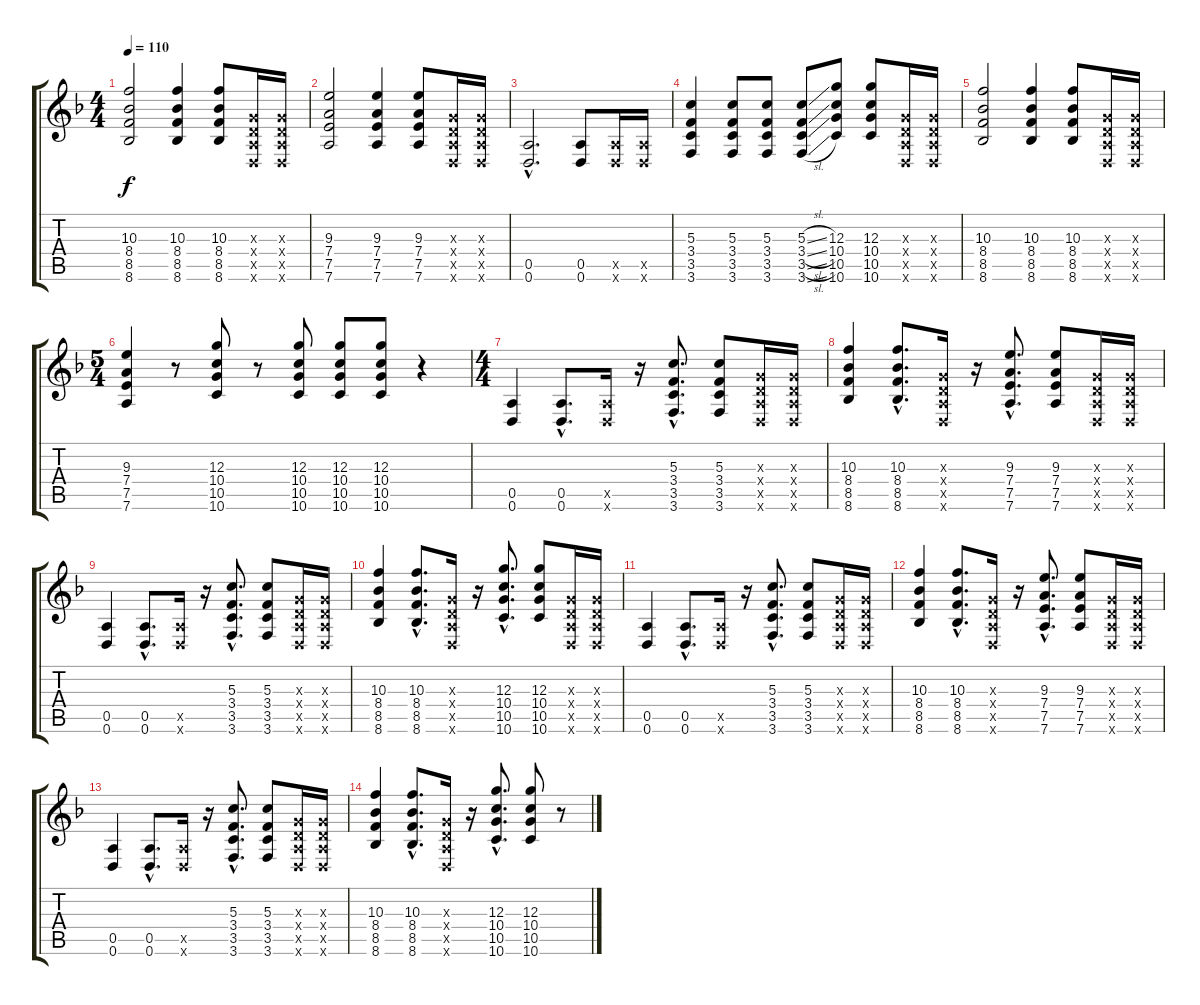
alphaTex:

\track "" {instrument distortionguitar}
\staff {score tabs}
\tuning (E4 B3 G3 D3 A2 D2) {hide}
\ts (4 4)
\tempo 110
\clef g2
\ks f
(10.3 8.4 8.5 8.6).2{dy f} (10.3 8.4 8.5 8.6).4 (10.3 8.4 8.5 8.6).8 (0.3{x} 0.4{x} 0.5{x} 0.6{x}).16 (0.3{x} 0.4{x} 0.5{x} 0.6{x}).16 |
(9.3 7.4 7.5 7.6).2 (9.3 7.4 7.5 7.6).4 (9.3 7.4 7.5 7.6).8 (0.3{x} 0.4{x} 0.5{x} 0.6{x}).16 (0.3{x} 0.4{x} 0.5{x} 0.6{x}).16 |
(0.5{hac} 0.6{hac}).2{d} (0.5 0.6).8 (0.5{x} 0.6{x}).16 (0.5{x} 0.6{x}).16 |
(5.3 3.4 3.5 3.6).4 (5.3 3.4 3.5 3.6).8 (5.3 3.4 3.5 3.6).8 (5.3{sl} 3.4{sl} 3.5{sl} 3.6{sl}).8 (12.3 10.4 10.5 10.6).8 (12.3 10.4 10.5 10.6).8 (0.3{x} 0.4{x} 0.5{x} 0.6{x}).16 (0.3{x} 0.4{x} 0.5{x} 0.6{x}).16 |
(10.3 8.4 8.5 8.6).2 (10.3 8.4 8.5 8.6).4 (10.3 8.4 8.5 8.6).8 (0.3{x} 0.4{x} 0.5{x} 0.6{x}).16 (0.3{x} 0.4{x} 0.5{x} 0.6{x}).16 |
\ts (5 4)
(9.3 7.4 7.5 7.6).4 r.8 (12.3 10.4 10.5 10.6).8 r.8 (12.3 10.4 10.5 10.6).8 (12.3 10.4 10.5 10.6).8 (12.3 10.4 10.5 10.6).8 r.4 |
\ts (4 4)
(0.5 0.6).4 (0.5{hac} 0.6{hac}).8{d} (0.5{x} 0.6{x}).16 r.16 (5.3{hac} 3.4{hac} 3.5{hac} 3.6{hac}).8{d} (5.3 3.4 3.5 3.6).8 (0.3{x} 0.4{x} 0.5{x} 0.6{x}).16 (0.3{x} 0.4{x} 0.5{x} 0.6{x}).16 |
(10.3 8.4 8.5 8.6).4 (10.3{hac} 8.4{hac} 8.5{hac} 8.6{hac}).8{d} (0.3{x} 0.4{x} 0.5{x} 0.6{x}).16 r.16 (9.3{hac} 7.4{hac} 7.5{hac} 7.6{hac}).8{d} (9.3 7.4 7.5 7.6).8 (0.3{x} 0.4{x} 0.5{x} 0.6{x}).16 (0.3{x} 0.4{x} 0.5{x} 0.6{x}).16 |
(0.5 0.6).4 (0.5{hac} 0.6{hac}).8{d} (0.5{x} 0.6{x}).16 r.16 (5.3{hac} 3.4{hac} 3.5{hac} 3.6{hac}).8{d} (5.3 3.4 3.5 3.6).8 (0.3{x} 0.4{x} 0.5{x} 0.6{x}).16 (0.3{x} 0.4{x} 0.5{x} 0.6{x}).16 |
(10.3 8.4 8.5 8.6).4 (10.3{hac} 8.4{hac} 8.5{hac} 8.6{hac}).8{d} (0.3{x} 0.4{x} 0.5{x} 0.6{x}).16 r.16 (12.3{hac} 10.4{hac} 10.5{hac} 10.6{hac}).8{d} (12.3 10.4 10.5 10.6).8 (0.3{x} 0.4{x} 0.5{x} 0.6{x}).16 (0.3{x} 0.4{x} 0.5{x} 0.6{x}).16 |
(0.5 0.6).4 (0.5{hac} 0.6{hac}).8{d} (0.5{x} 0.6{x}).16 r.16 (5.3{hac} 3.4{hac} 3.5{hac} 3.6{hac}).8{d} (5.3 3.4 3.5 3.6).8 (0.3{x} 0.4{x} 0.5{x} 0.6{x}).16 (0.3{x} 0.4{x} 0.5{x} 0.6{x}).16 |
(10.3 8.4 8.5 8.6).4 (10.3{hac} 8.4{hac} 8.5{hac} 8.6{hac}).8{d} (0.3{x} 0.4{x} 0.5{x} 0.6{x}).16 r.16 (9.3{hac} 7.4{hac} 7.5{hac} 7.6{hac}).8{d} (9.3 7.4 7.5 7.6).8 (0.3{x} 0.4{x} 0.5{x} 0.6{x}).16 (0.3{x} 0.4{x} 0.5{x} 0.6{x}).16 |
(0.5 0.6).4 (0.5{hac} 0.6{hac}).8{d} (0.5{x} 0.6{x}).16 r.16 (5.3{hac} 3.4{hac} 3.5{hac} 3.6{hac}).8{d} (5.3 3.4 3.5 3.6).8 (0.3{x} 0.4{x} 0.5{x} 0.6{x}).16 (0.3{x} 0.4{x} 0.5{x} 0.6{x}).16 |
(10.3 8.4 8.5 8.6).4 (10.3{hac} 8.4{hac} 8.5{hac} 8.6{hac}).8{d} (0.3{x} 0.4{x} 0.5{x} 0.6{x}).16 r.16 (12.3{hac} 10.4{hac} 10.5{hac} 10.6{hac}).8{d} (12.3 10.4 10.5 10.6).8 r.8
